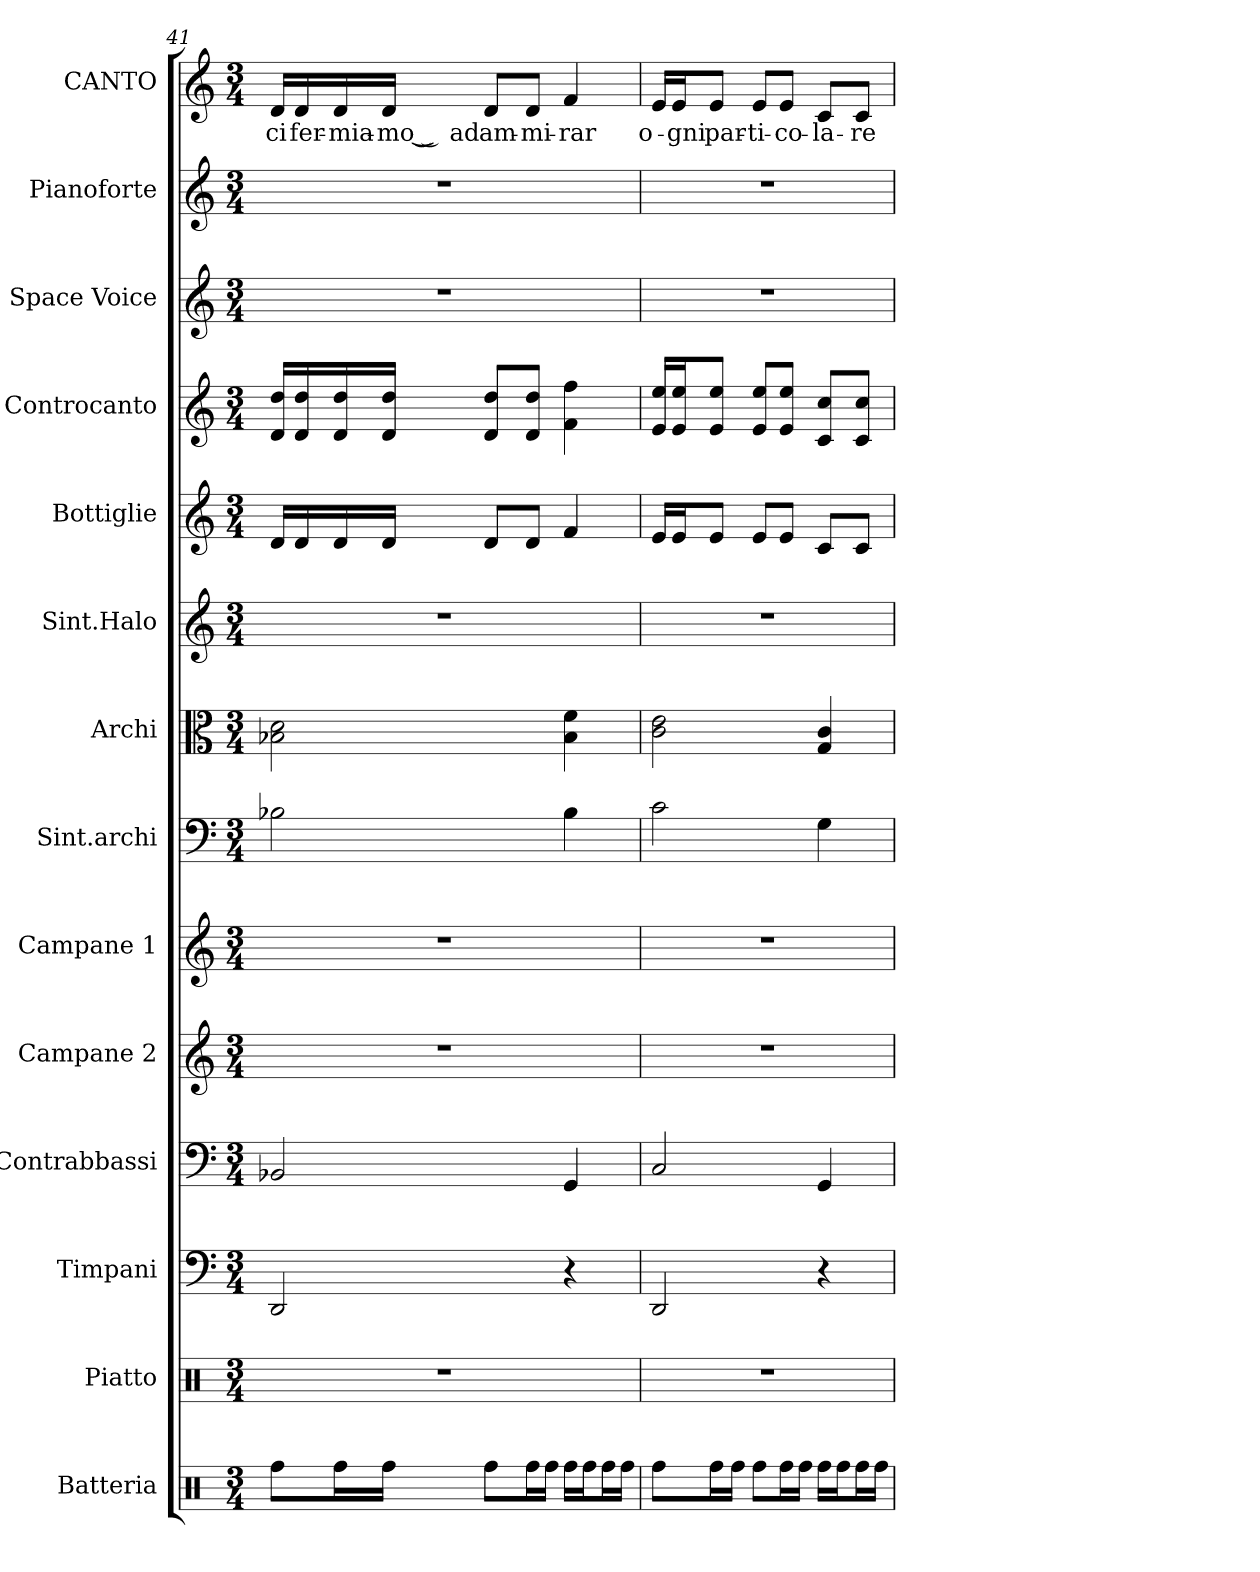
**kern	**kern	**kern	**kern	**kern	**kern	**kern	**kern	**kern	**kern	**kern	**kern	**kern	**kern	**text
*part14	*part13	*part12	*part11	*part10	*part9	*part8	*part7	*part6	*part5	*part4	*part3	*part2	*part1	*part1
*staff14	*staff13	*staff12	*staff11	*staff10	*staff9	*staff8	*staff7	*staff6	*staff5	*staff4	*staff3	*staff2	*staff1	*staff1
*I"Batteria	*I"Piatto	*I"Timpani	*I"Contrabbassi	*I"Campane 2	*I"Campane 1	*I"Sint.archi	*I"Archi	*I"Sint.Halo	*I"Bottiglie	*I"Controcanto	*I"Space Voice	*I"Pianoforte	*I"CANTO	*
*I'Batt	*I'Pt	*I'Timp	*I'Cb	*I'Camp	*I'Camp	*I'S.ar	*I'Ar	*I'Halo	*I'Bt	*I'c.cnt	*	*I'Pf	*	*
*clefX	*clefX	*clefF4	*clefF4	*clefG2	*clefG2	*clefF4	*clefC3	*clefG2	*clefG2	*clefG2	*clefG2	*clefG2	*clefG2	*
*	*	*	*ITrd7c12	*	*	*	*	*	*	*	*	*	*	*
*k[]	*k[]	*k[]	*k[]	*k[]	*k[]	*k[]	*k[]	*k[]	*k[]	*k[]	*k[]	*k[]	*k[]	*
*M3/4	*M3/4	*M3/4	*M3/4	*M3/4	*M3/4	*M3/4	*M3/4	*M3/4	*M3/4	*M3/4	*M3/4	*M3/4	*M3/4	*
=41	=41	=41	=41	=41	=41	=41	=41	=41	=41	=41	=41	=41	=41	=41
!	!	!	!	!	!	!	!	!	!	!	!	!	!	!LO:LY:b
8Rff\L	2.r	2DD/	2BBB-X/	2.r	2.r	2B-X\	2B-X\ 2d\	2.r	16d/LL	16d/ 16dd/LL	2.r	2.r	16d/LL	ci
!	!	!	!	!	!	!	!	!	!	!	!	!	!	!LO:LY:b
.	.	.	.	.	.	.	.	.	16d/	16d/ 16dd/	.	.	16d/	fer-
!	!	!	!	!	!	!	!	!	!	!	!	!	!	!LO:LY:b
16Rff\L	.	.	.	.	.	.	.	.	16d/	16d/ 16dd/	.	.	16d/	-mia-
!	!	!	!	!	!	!	!	!	!	!	!	!	!	!LO:LY:b
16Rff\JJ	.	.	.	.	.	.	.	.	16d/JJ	16d/ 16dd/JJ	.	.	16d/JJ	-mo ͜ ad
!	!	!	!	!	!	!	!	!	!	!	!	!	!	!LO:LY:b
8Rff\L	.	.	.	.	.	.	.	.	8d/L	8d/ 8dd/L	.	.	8d/L	am-
!	!	!	!	!	!	!	!	!	!	!	!	!	!	!LO:LY:b
16Rff\L	.	.	.	.	.	.	.	.	8d/J	8d/ 8dd/J	.	.	8d/J	-mi-
16Rff\JJ	.	.	.	.	.	.	.	.	.	.	.	.	.	.
!	!	!	!	!	!	!	!	!	!	!	!	!	!	!LO:LY:b
16Rff\LL	.	4r	4GGG/	.	.	4B-\	4B-\ 4f\	.	4f/	4f\ 4ff\	.	.	4f/	-rar
16Rff\J	.	.	.	.	.	.	.	.	.	.	.	.	.	.
16Rff\L	.	.	.	.	.	.	.	.	.	.	.	.	.	.
16Rff\JJ	.	.	.	.	.	.	.	.	.	.	.	.	.	.
!!LO:LB:g=z
=42	=42	=42	=42	=42	=42	=42	=42	=42	=42	=42	=42	=42	=42	=42
!	!	!	!	!	!	!	!	!	!	!	!	!	!	!LO:LY:b
8Rff\L	2.r	2DD/	2CC/	2.r	2.r	2c\	2c\ 2e\	2.r	16e/LL	16e/ 16ee/LL	2.r	2.r	16e/LL	o-
!	!	!	!	!	!	!	!	!	!	!	!	!	!	!LO:LY:b
.	.	.	.	.	.	.	.	.	16e/J	16e/ 16ee/J	.	.	16e/J	-gni
!	!	!	!	!	!	!	!	!	!	!	!	!	!	!LO:LY:b
16Rff\L	.	.	.	.	.	.	.	.	8e/J	8e/ 8ee/J	.	.	8e/J	par-
16Rff\JJ	.	.	.	.	.	.	.	.	.	.	.	.	.	.
!	!	!	!	!	!	!	!	!	!	!	!	!	!	!LO:LY:b
8Rff\L	.	.	.	.	.	.	.	.	8e/L	8e/ 8ee/L	.	.	8e/L	-ti-
!	!	!	!	!	!	!	!	!	!	!	!	!	!	!LO:LY:b
16Rff\L	.	.	.	.	.	.	.	.	8e/J	8e/ 8ee/J	.	.	8e/J	-co-
16Rff\JJ	.	.	.	.	.	.	.	.	.	.	.	.	.	.
!	!	!	!	!	!	!	!	!	!	!	!	!	!	!LO:LY:b
16Rff\LL	.	4r	4GGG/	.	.	4G\	4G/ 4c/	.	8c/L	8c/ 8cc/L	.	.	8c/L	-la-
16Rff\J	.	.	.	.	.	.	.	.	.	.	.	.	.	.
!	!	!	!	!	!	!	!	!	!	!	!	!	!	!LO:LY:b
16Rff\L	.	.	.	.	.	.	.	.	8c/J	8c/ 8cc/J	.	.	8c/J	-re
16Rff\JJ	.	.	.	.	.	.	.	.	.	.	.	.	.	.
=	=	=	=	=	=	=	=	=	=	=	=	=	=	=
*-	*-	*-	*-	*-	*-	*-	*-	*-	*-	*-	*-	*-	*-	*-
